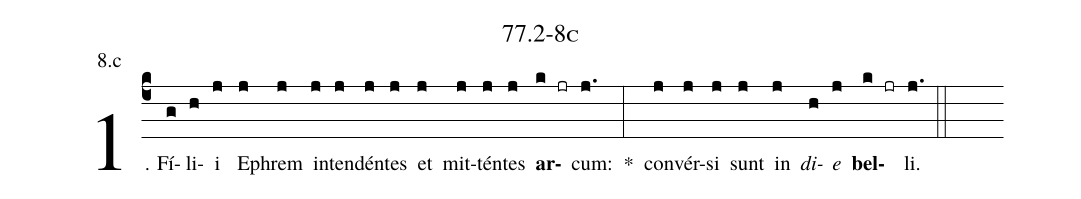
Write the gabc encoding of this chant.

name: 77.2-8c;
annotation: 8.c;
%%
(c4)1. Fí(g)li(h)i(j) E(j)phrem(j) in(j)ten(j)dén(j)tes(j) et(j) mit(j)tén(j)tes(j) <b>ar</b>(k jr)cum:(j.) *(:) con(j)vér(j)si(j) sunt(j) in(j) <i>di</i>(h)<i>e</i>(j) <b>bel</b>(k jr)li.(j.) (::)


%E(j) u(j) o(h) u(j) a(k) e.(j.) (::)
